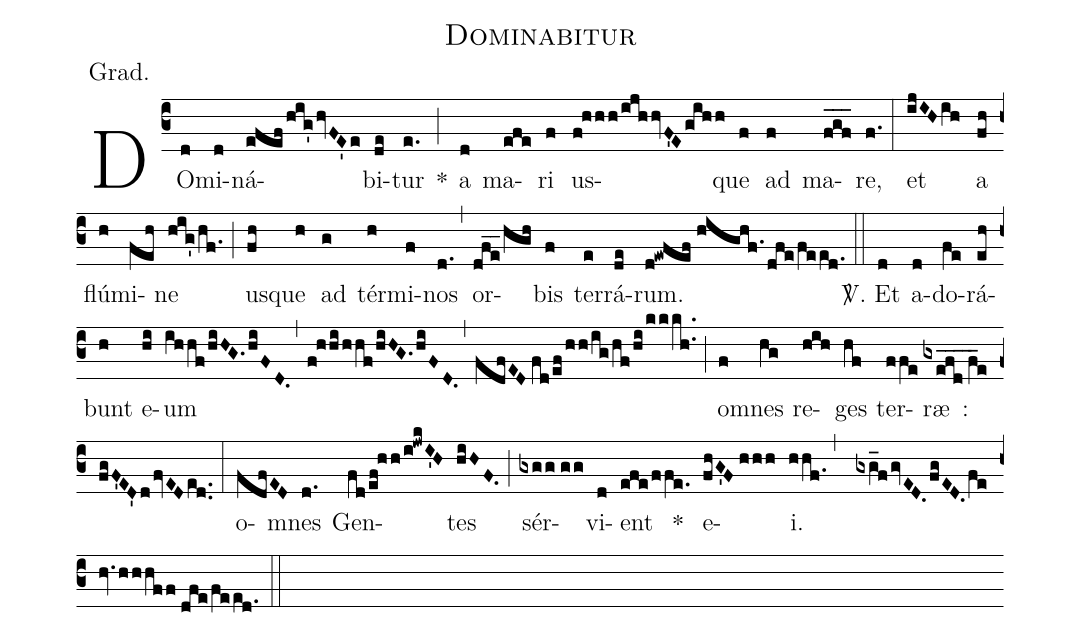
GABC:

name:Dominabitur;
annotation:Grad.;
mode:5;
office-part:Gradual;
%%
(c3) DO(d)mi(d)ná(efef!/hig'hvFE'e)bi(de)tur(e.) *(;) a(d) ma(efe)ri(f) us(f!hhh/ijhhvF'Egihh)que(f) ad(f) ma(fgf___)re,(f.) (:) et(ijIHih) a(fh) flú(h)mi(feh)ne(hig'!/hf.) (;) us(fh)que(h) ad(g) tér(h)mi(f)nos(d.) (,) or(dfe__!/hgh)bis(f) ter(e)rá(de)rum.(d!ewfef//highf./dfe!/feed.) (::)

<sp>V/</sp>. {E}t(d) a(d)do(fe)rá(eh)bunt(h) e(hi)um(ihhf/hiHG.hiFD.) (,) (f!hhi/hhf/hiHG.hiFD.) (,) (fdfED//fd/ef/hh/ig/hf/hi!/kkkh..) (;) o(f)mnes(hg) re(hih)ges(hf) ter(ffe)ræ :(gxefd___//f_e/fgF'ED'dfvEDed..) (:) o(fdfED)mnes(d.) Gen(fd!/ef!hh/i!jwkI'H)tes(hiHF.) (;) sér(gxgg!//gg)vi(d)ent(efe!/ffe.) *() e(fhG'F!//hhh)i.(hhf.) (,) (! gxg_f!/gvED.fgED.fehv.hhhff//dfe!/feed.) (::)
